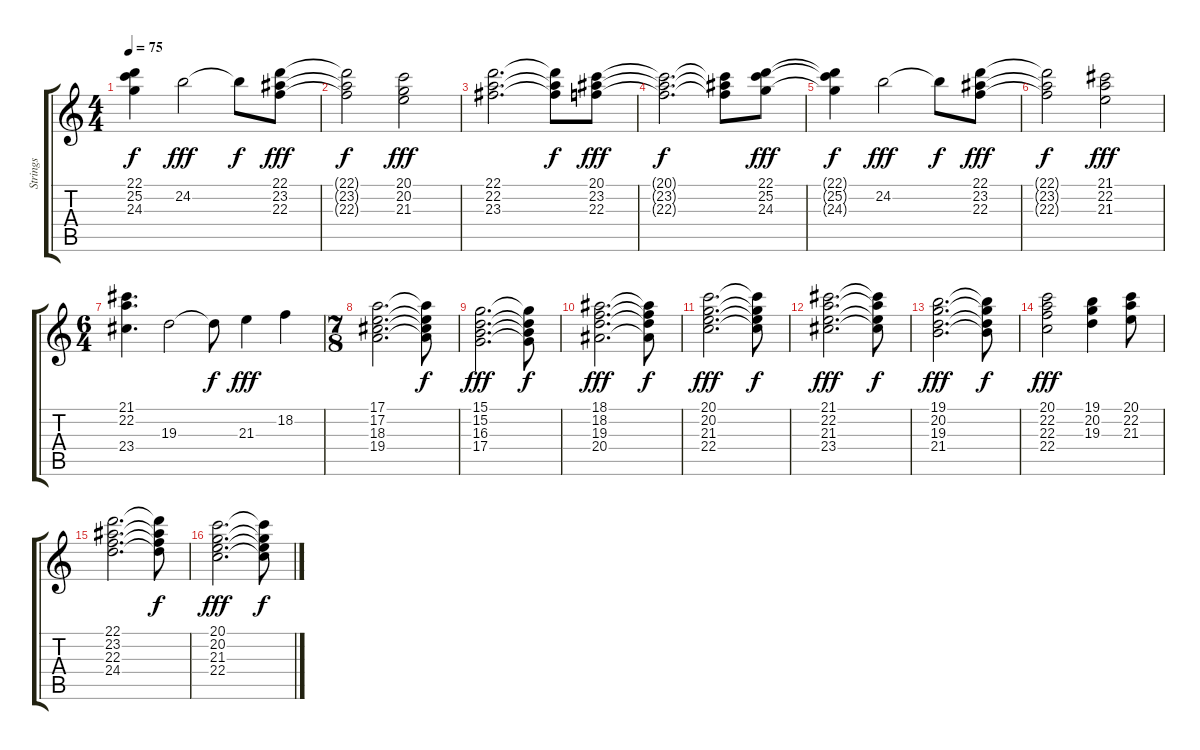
\track ("Strings" "Strings") {instrument stringensemble1}
\staff {score tabs}
\tuning (E4 B3 G3 D3 A2 E2) {hide}
\ts (4 4)
\tempo 75
\clef g2
\ks c
(22.1{t} 25.2{t} 24.3{t}).4{dy f} 24.2.2{dy fff} 24.2{t}.8{dy f} (22.1 23.2 22.3).8{dy fff} |
(22.1{t} 23.2{t} 22.3{t}).2{dy f} (20.1 20.2 21.3).2{dy fff} |
(22.1 22.2 23.3).2{d} (22.1{t} 22.2{t} 23.3{t}).8{dy f} (20.1 23.2 22.3).8{dy fff} |
(20.1{t} 23.2{t} 22.3{t}).2{d dy f} (20.1{t} 23.2{t} 22.3{t}).8 (22.1 25.2 24.3).8{dy fff} |
(22.1{t} 25.2{t} 24.3{t}).4{dy f} 24.2.2{dy fff} 24.2{t}.8{dy f} (22.1 23.2 22.3).8{dy fff} |
(22.1{t} 23.2{t} 22.3{t}).2{dy f} (21.1 22.2 21.3).2{dy fff} |
\ts (6 4)
(21.1 22.2 23.4).4{d} 19.3.2 19.3{t}.8{dy f} 21.3.4{dy fff} 18.2.4 |
\ts (7 8)
(17.1 17.2 18.3 19.4).2{d} (17.1{t} 17.2{t} 18.3{t} 19.4{t}).8{dy f} |
(15.1 15.2 16.3 17.4).2{d dy fff} (15.1{t} 15.2{t} 16.3{t} 17.4{t}).8{dy f} |
(18.1 18.2 19.3 20.4).2{d dy fff} (18.1{t} 18.2{t} 19.3{t} 20.4{t}).8{dy f} |
(20.1 20.2 21.3 22.4).2{d dy fff} (20.1{t} 20.2{t} 21.3{t} 22.4{t}).8{dy f} |
(21.1 22.2 21.3 23.4).2{d dy fff} (21.1{t} 22.2{t} 21.3{t} 23.4{t}).8{dy f} |
(19.1 20.2 19.3 21.4).2{d dy fff} (19.1{t} 20.2{t} 19.3{t} 21.4{t}).8{dy f} |
(20.1 22.2 22.3 22.4).2{dy fff} (19.1 20.2 19.3).4 (20.1 22.2 21.3).8 |
(22.1 23.2 22.3 24.4).2{d} (22.1{t} 23.2{t} 22.3{t} 24.4{t}).8{dy f} |
(20.1 20.2 21.3 22.4).2{d dy fff} (20.1{t} 20.2{t} 21.3{t} 22.4{t}).8{dy f}
